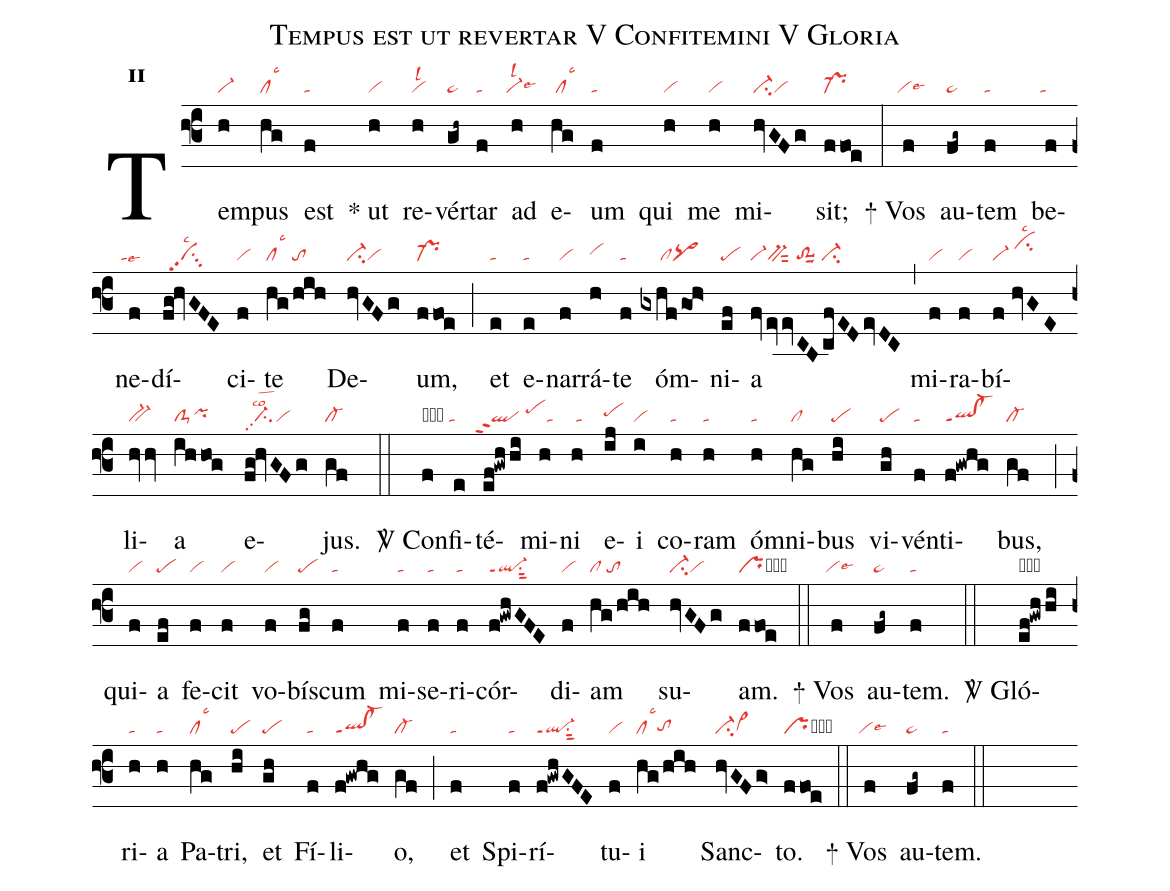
name:Tempus est ut revertar V Confitemini V Gloria;
office-part:re;
mode:2;
nabc-lines:1;
%%
initial-style: 1;
name:Tempus est ut revertar;
mode: 2;
office-part: Responsorium;
annotation: Resp.;
annotation: i;
nabc-lines:1;
%%
(f3) Tem(h|vi-)pus(hg|cllsc3) est(f|ta) <sp>*</sp> ut(h|vi) re(h|vilsl2)vér(gh~|pe~)tar(f|ta) ad(h|`vi-lsl2lse6) e(hg|/cllsc3)um(f|ta) qui(h|vi) me(h|vi) mi(hvGFg|ci-vi)sit;(ffoe|pr-) (:) <sp>+</sp> Vos(f|`vilse6) au(fg~|pe~)tem(f|ta) be(f|`ta)ne(f|``talse6)dí(fg!hvGFE|//visu3pp2lsc2)ci(f|vi)te(hg/hih|cllsc3/to) De(hvGFg|ci-vi)um,(ffoe|pr-) (;) et(e|ta) e(e|ta)nar(f|vi)rá(h|vihh)te(f|ta) óm(gxhfgoh>|/////clpq>)ni(ef|pe)a(fvevevCBcfEDevDC|vi-bv-sut2/to-1suu1/ci-) (,) mi(f|vi)ra(f|vi)bí(f//hvGE|vi-/cihjlsc2)li(hvhv|bv-)a(ihhog|clS-pihh) e(fg!hvGFg|//ci-pp2lsco2vi)jus.(gf|cl-) (::)

<sp>V/</sp> Con(f|obvi)fi(e|`ta)té(ef!gwh/hi|``qlppt2/pehi)mi(h|//ta)ni(h|/ta) e(ij|pehh)i(i|vi) co(h|ta)ram(h|ta) óm(h|ta)ni(hg|cl)bus(hi|pe) vi(gh|pe)vén(f|ta)ti(f!gwhg|ql!cl-ppt1)bus,(gf|cl-) (;) qui(f|vi)a(ef|pe) fe(f|vi)cit(f|vi) vo(f|vi)bís(fg|pe)cum(f|ta) mi(f|ta)se(f|ta)ri(f|ta)cór(f!gwhGFE|ql-ppt1su1sut2)di(f|vi)am(hg/hih|cl/to) su(hvGFg|ci-vi)am.(ffoe|prcb) (::)

<sp>+</sp> Vos(f|`vilse6) au(fg~|pe~)tem.(f|ta) (::)

<sp>V/</sp> Gló(ef!gwh/hi|obqlhgppt2pehj)ri(h|ta)a(h|ta) Pa(hg|cllsc3)tri,(hi|pe) et(gh|pe) Fí(f|ta)li(f!gwhg|ql!cl-ppt1)o,(gf|cl-) (;) et(f|ta) Spi(f|ta)rí(f!gwhGFE|ql-ppt1su1sut2)tu(f|vi)i(hg/hih|cllsc3tohg) Sanc(hvGFg>|ci-vi>hg)to.(ffoe|prcb) (::)

<sp>+</sp> Vos(f|`vilse6) au(fg~|pe~)tem.(f|ta) (::)
